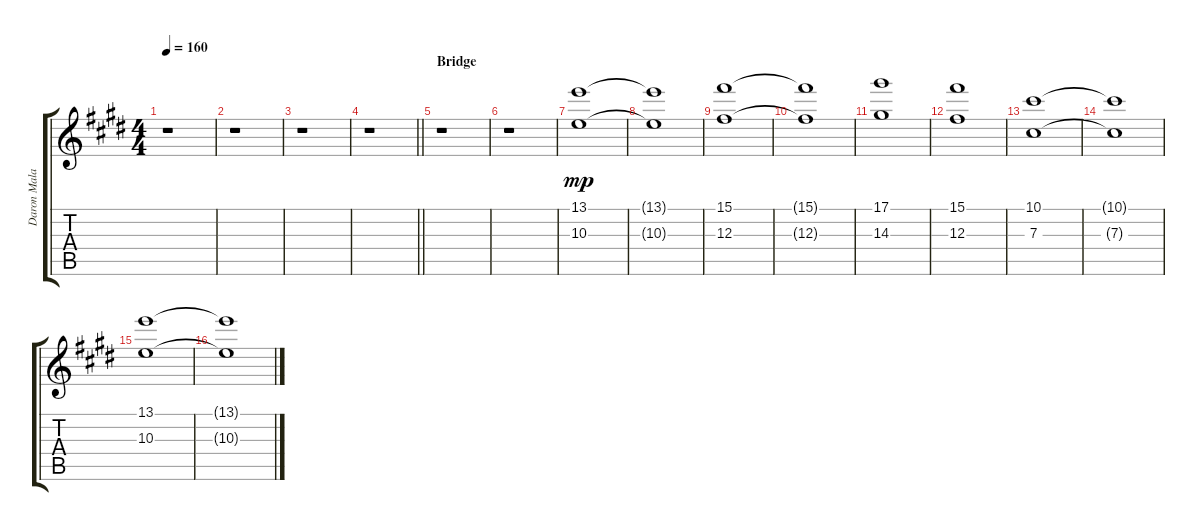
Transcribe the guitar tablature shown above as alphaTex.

\track ("Daron Malakian [Fill Guitar]" "Daron Mala") {instrument electricguitarjazz}
\staff {score tabs}
\tuning (Eb4 Bb3 Gb3 Db3 Ab2 Db2) {hide}
\ts (4 4)
\tempo 160
\clef g2
\ks c#minor
r.1{dy mp} |
r.1 |
r.1 |
\barLineRight lightlight
r.1 |
\section ("" "Bridge")
r.1 |
r.1 |
(13.1 10.3).1 |
(13.1{t} 10.3{t}).1 |
(15.1 12.3).1 |
(15.1{t} 12.3{t}).1 |
(17.1 14.3).1 |
(15.1 12.3).1 |
(10.1 7.3).1 |
(10.1{t} 7.3{t}).1 |
(13.1 10.3).1 |
(13.1{t} 10.3{t}).1
